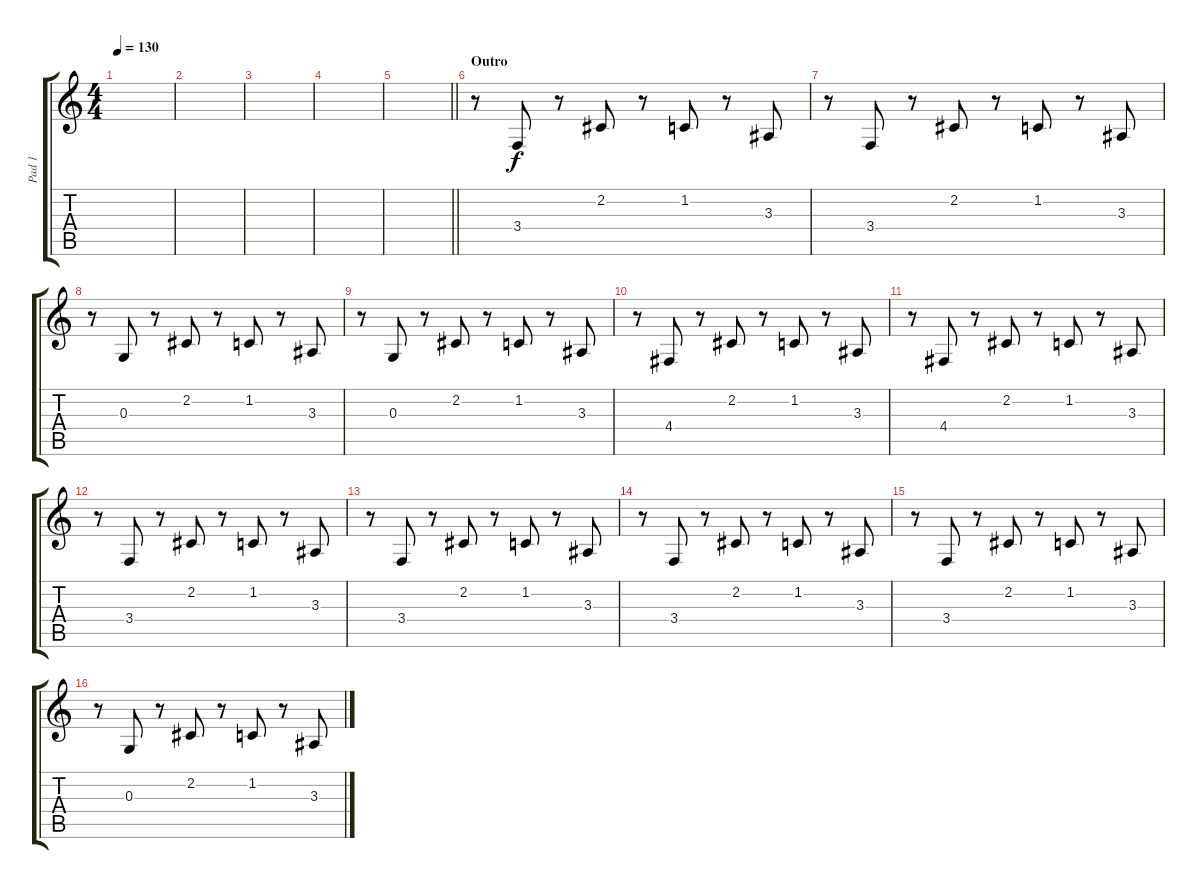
\track ("Pad 1" "Pad 1") {instrument pad8sweep}
\staff {score tabs}
\tuning (E4 B3 G3 D3 A2 E2) {hide}
\ts (4 4)
\tempo 130
\clef g2
\ks c
|
|
|
|
\barLineRight lightlight
|
\section ("" "Outro")
r.8 3.4.8 r.8 2.2.8 r.8 1.2.8 r.8 3.3.8 |
r.8 3.4.8 r.8 2.2.8 r.8 1.2.8 r.8 3.3.8 |
r.8 0.3.8 r.8 2.2.8 r.8 1.2.8 r.8 3.3.8 |
r.8 0.3.8 r.8 2.2.8 r.8 1.2.8 r.8 3.3.8 |
r.8 4.4.8 r.8 2.2.8 r.8 1.2.8 r.8 3.3.8 |
r.8 4.4.8 r.8 2.2.8 r.8 1.2.8 r.8 3.3.8 |
r.8 3.4.8 r.8 2.2.8 r.8 1.2.8 r.8 3.3.8 |
r.8 3.4.8 r.8 2.2.8 r.8 1.2.8 r.8 3.3.8 |
r.8 3.4.8 r.8 2.2.8 r.8 1.2.8 r.8 3.3.8 |
r.8 3.4.8 r.8 2.2.8 r.8 1.2.8 r.8 3.3.8 |
r.8 0.3.8 r.8 2.2.8 r.8 1.2.8 r.8 3.3.8
